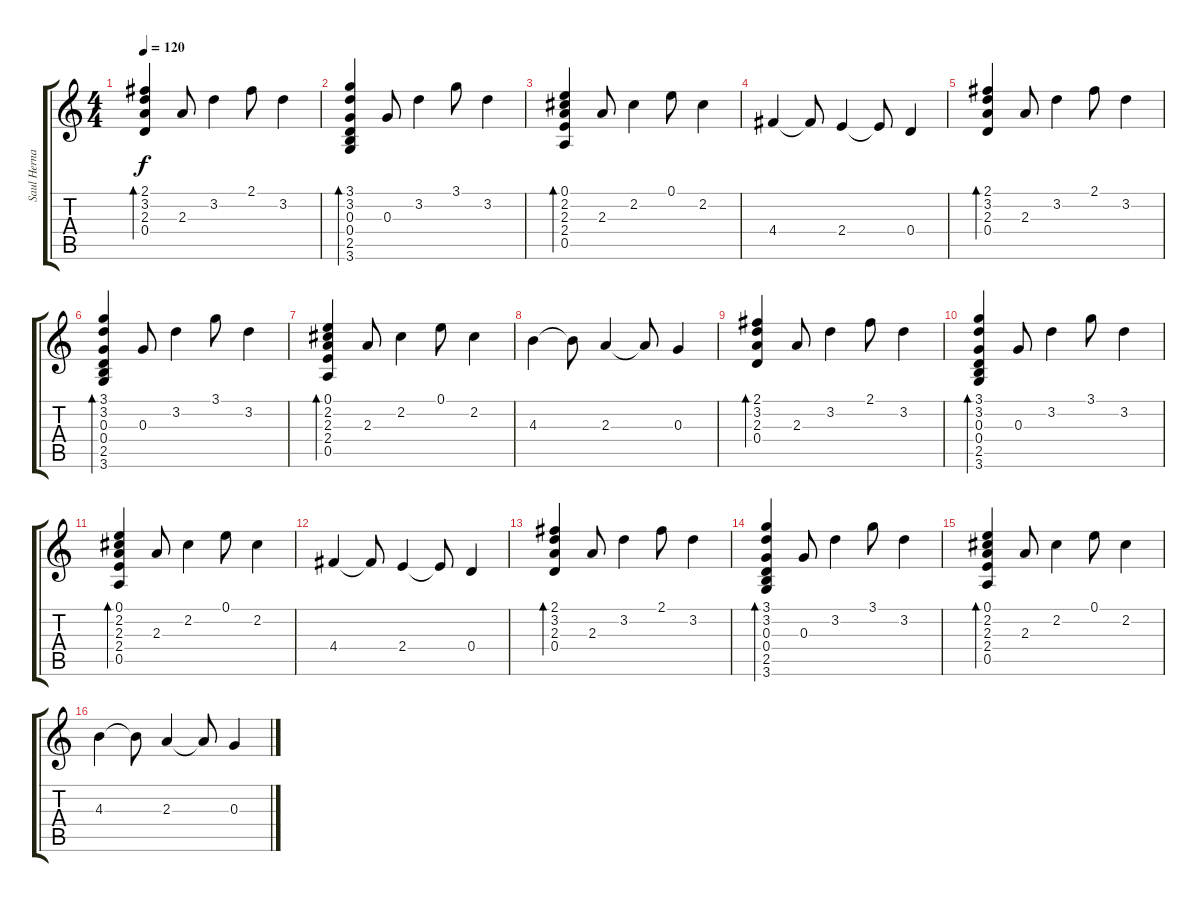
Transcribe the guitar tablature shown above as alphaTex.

\track ("Saul Hernandez" "Saul Herna") {instrument acousticguitarsteel}
\staff {score tabs}
\tuning (E4 B3 G3 D3 A2 E2) {hide}
\ts (4 4)
\tempo 120
\clef g2
\ks c
(2.1 3.2 2.3 0.4).4{bd 480 dy f instrument acousticguitarsteel} 2.3.8 3.2.4 2.1.8 3.2.4 |
(3.1 3.2 0.3 0.4 2.5 3.6).4{bd 240} 0.3.8 3.2.4 3.1.8 3.2.4 |
(0.1 2.2 2.3 2.4 0.5).4{bd 240} 2.3.8 2.2.4 0.1.8 2.2.4 |
4.4.4 4.4{t}.8 2.4.4 2.4{t}.8 0.4.4 |
(2.1 3.2 2.3 0.4).4{bd 480} 2.3.8 3.2.4 2.1.8 3.2.4 |
(3.1 3.2 0.3 0.4 2.5 3.6).4{bd 240} 0.3.8 3.2.4 3.1.8 3.2.4 |
(0.1 2.2 2.3 2.4 0.5).4{bd 240} 2.3.8 2.2.4 0.1.8 2.2.4 |
4.3.4 4.3{t}.8 2.3.4 2.3{t}.8 0.3.4 |
(2.1 3.2 2.3 0.4).4{bd 480} 2.3.8 3.2.4 2.1.8 3.2.4 |
(3.1 3.2 0.3 0.4 2.5 3.6).4{bd 240} 0.3.8 3.2.4 3.1.8 3.2.4 |
(0.1 2.2 2.3 2.4 0.5).4{bd 240} 2.3.8 2.2.4 0.1.8 2.2.4 |
4.4.4 4.4{t}.8 2.4.4 2.4{t}.8 0.4.4 |
(2.1 3.2 2.3 0.4).4{bd 480} 2.3.8 3.2.4 2.1.8 3.2.4 |
(3.1 3.2 0.3 0.4 2.5 3.6).4{bd 240} 0.3.8 3.2.4 3.1.8 3.2.4 |
(0.1 2.2 2.3 2.4 0.5).4{bd 240} 2.3.8 2.2.4 0.1.8 2.2.4 |
4.3.4 4.3{t}.8 2.3.4 2.3{t}.8 0.3.4
